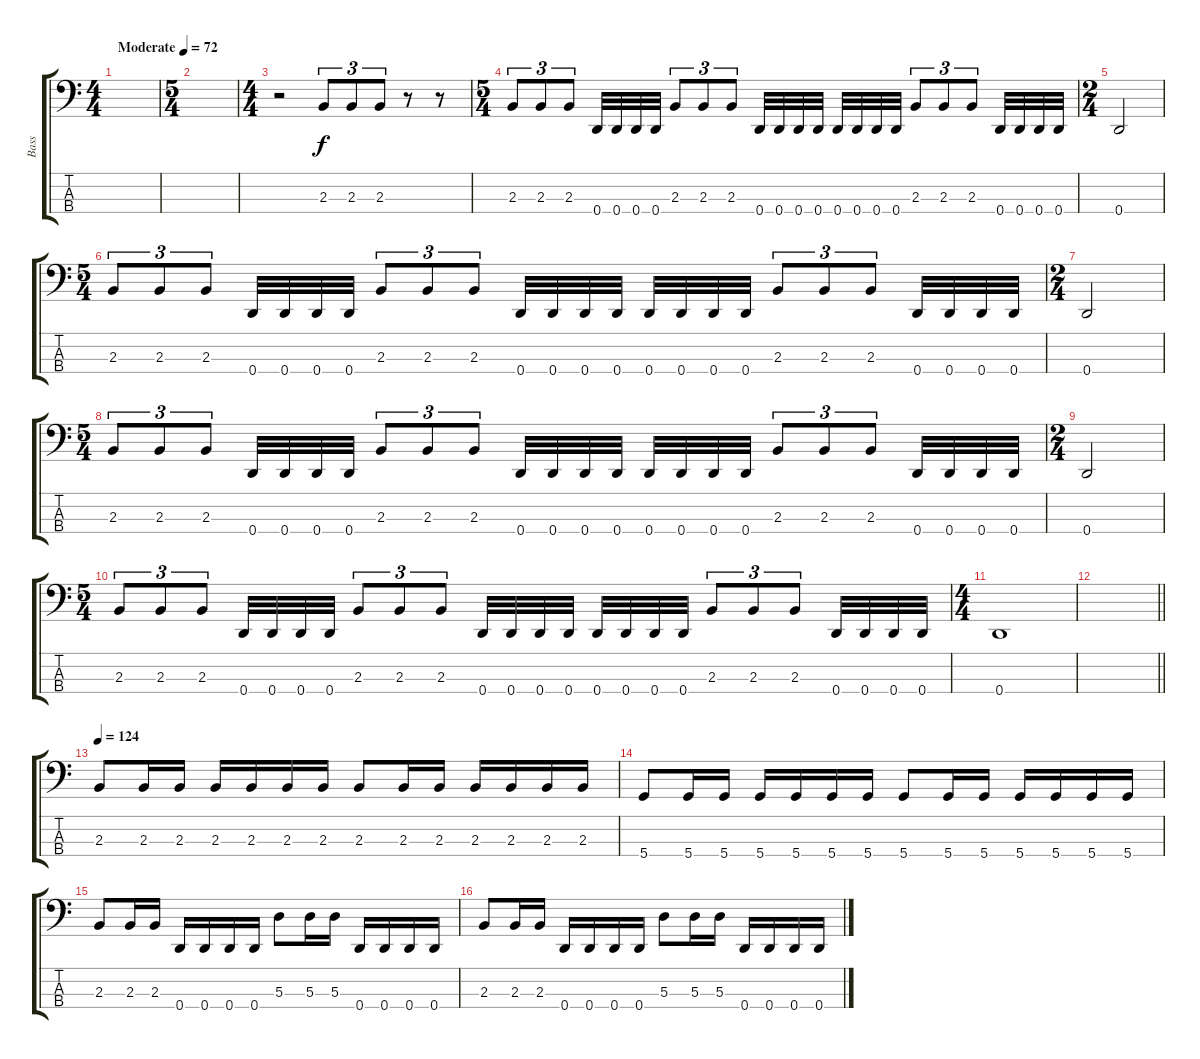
\track ("Bass" "Bass") {instrument electricbasspick}
\staff {score tabs}
\tuning (G2 D2 A1 D1) {hide}
\ts (4 4)
\section ("" "")
\tempo (72 "Moderate")
\clef f4
\ks c
|
\ts (5 4)
|
\ts (4 4)
r.2 2.3.8{tu (3 2)} 2.3.8{tu (3 2)} 2.3.8{tu (3 2)} r.8 r.8 |
\ts (5 4)
2.3.8{tu (3 2)} 2.3.8{tu (3 2)} 2.3.8{tu (3 2)} 0.4.32 0.4.32 0.4.32 0.4.32 2.3.8{tu (3 2)} 2.3.8{tu (3 2)} 2.3.8{tu (3 2)} 0.4.32 0.4.32 0.4.32 0.4.32 0.4.32 0.4.32 0.4.32 0.4.32 2.3.8{tu (3 2)} 2.3.8{tu (3 2)} 2.3.8{tu (3 2)} 0.4.32 0.4.32 0.4.32 0.4.32 |
\ts (2 4)
0.4.2 |
\ts (5 4)
2.3.8{tu (3 2)} 2.3.8{tu (3 2)} 2.3.8{tu (3 2)} 0.4.32 0.4.32 0.4.32 0.4.32 2.3.8{tu (3 2)} 2.3.8{tu (3 2)} 2.3.8{tu (3 2)} 0.4.32 0.4.32 0.4.32 0.4.32 0.4.32 0.4.32 0.4.32 0.4.32 2.3.8{tu (3 2)} 2.3.8{tu (3 2)} 2.3.8{tu (3 2)} 0.4.32 0.4.32 0.4.32 0.4.32 |
\ts (2 4)
0.4.2 |
\ts (5 4)
2.3.8{tu (3 2)} 2.3.8{tu (3 2)} 2.3.8{tu (3 2)} 0.4.32 0.4.32 0.4.32 0.4.32 2.3.8{tu (3 2)} 2.3.8{tu (3 2)} 2.3.8{tu (3 2)} 0.4.32 0.4.32 0.4.32 0.4.32 0.4.32 0.4.32 0.4.32 0.4.32 2.3.8{tu (3 2)} 2.3.8{tu (3 2)} 2.3.8{tu (3 2)} 0.4.32 0.4.32 0.4.32 0.4.32 |
\ts (2 4)
0.4.2 |
\ts (5 4)
2.3.8{tu (3 2)} 2.3.8{tu (3 2)} 2.3.8{tu (3 2)} 0.4.32 0.4.32 0.4.32 0.4.32 2.3.8{tu (3 2)} 2.3.8{tu (3 2)} 2.3.8{tu (3 2)} 0.4.32 0.4.32 0.4.32 0.4.32 0.4.32 0.4.32 0.4.32 0.4.32 2.3.8{tu (3 2)} 2.3.8{tu (3 2)} 2.3.8{tu (3 2)} 0.4.32 0.4.32 0.4.32 0.4.32 |
\ts (4 4)
0.4.1 |
\barLineRight lightlight
|
\section ("" "")
\tempo 124
2.3.8{dy f} 2.3.16 2.3.16 2.3.16 2.3.16 2.3.16 2.3.16 2.3.8 2.3.16 2.3.16 2.3.16 2.3.16 2.3.16 2.3.16 |
5.4.8 5.4.16 5.4.16 5.4.16 5.4.16 5.4.16 5.4.16 5.4.8 5.4.16 5.4.16 5.4.16 5.4.16 5.4.16 5.4.16 |
2.3.8 2.3.16 2.3.16 0.4.16 0.4.16 0.4.16 0.4.16 5.3.8 5.3.16 5.3.16 0.4.16 0.4.16 0.4.16 0.4.16 |
2.3.8 2.3.16 2.3.16 0.4.16 0.4.16 0.4.16 0.4.16 5.3.8 5.3.16 5.3.16 0.4.16 0.4.16 0.4.16 0.4.16
